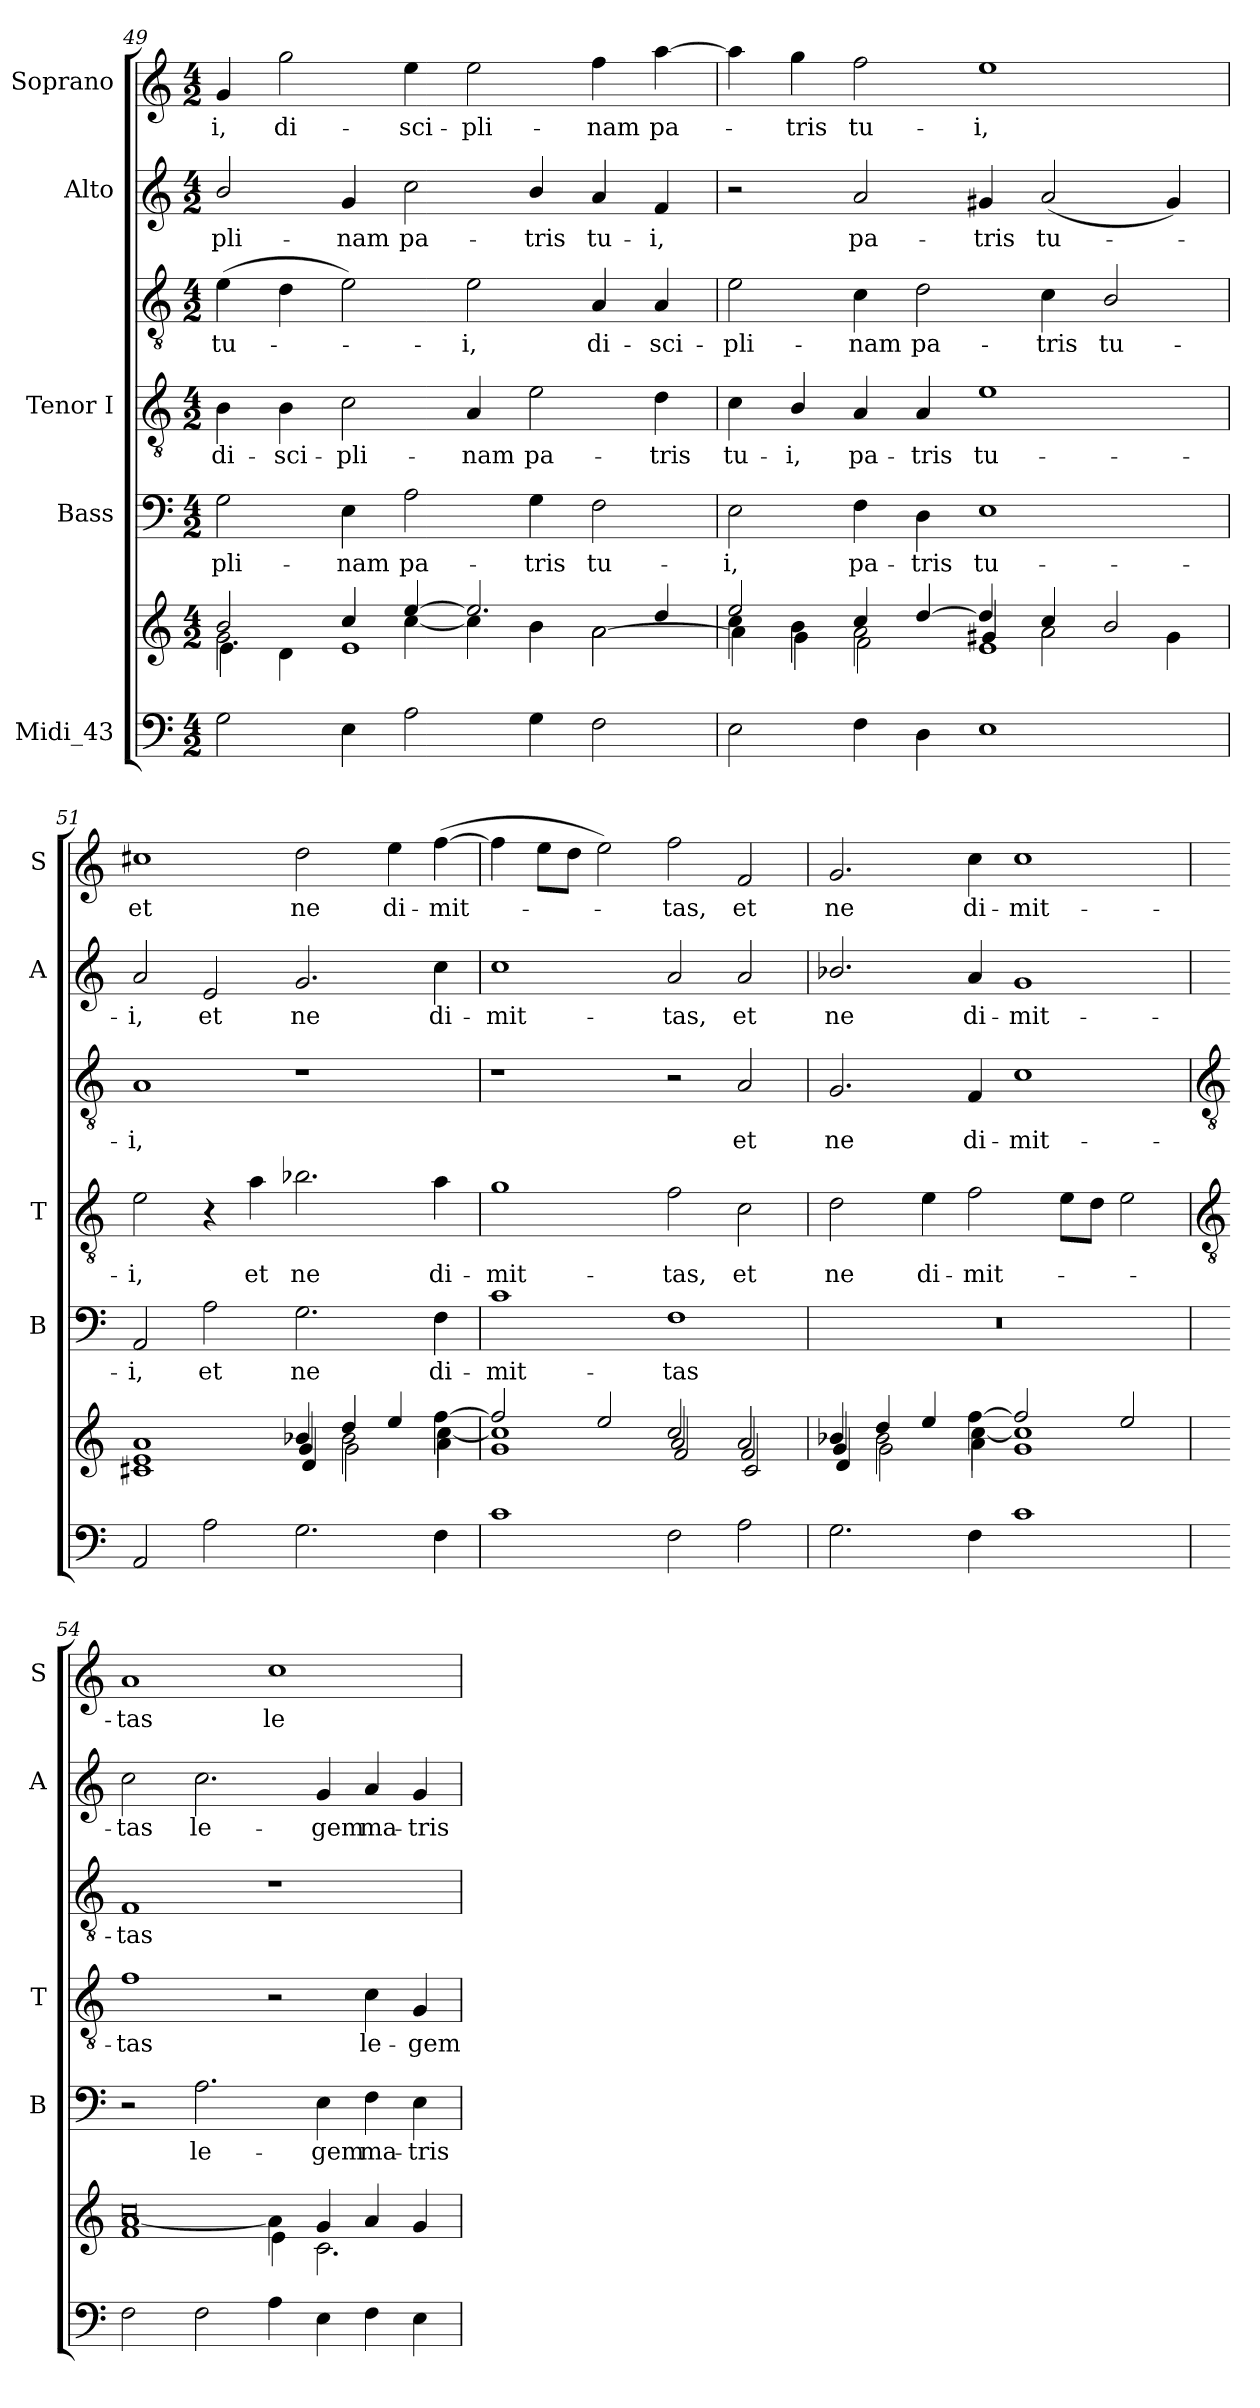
**kern	**kern	**kern	**text	**kern	**text	**kern	**text	**kern	**text	**kern	**text
*part5	*part5	*part4	*part4	*part3	*part3	*part3	*part3	*part2	*part2	*part1	*part1
*staff7	*staff6	*staff5	*staff5	*staff4	*staff4	*staff3	*staff3	*staff2	*staff2	*staff1	*staff1
*I"Midi_43	*	*I"Bass	*	*I"Tenor I	*	*	*	*I"Alto	*	*I"Soprano	*
*	*	*I'B	*	*I'T	*	*	*	*I'A	*	*I'S	*
!!LO:LB:g=z
*clefF4	*clefG2	*clefF4	*	*clefGv2	*	*clefGv2	*	*clefG2	*	*clefG2	*
*k[]	*k[]	*k[]	*	*k[]	*	*k[]	*	*k[]	*	*k[]	*
*C:	*C:	*C:	*	*C:	*	*C:	*	*C:	*	*C:	*
*M4/2	*M4/2	*M4/2	*	*M4/2	*	*M4/2	*	*M4/2	*	*M4/2	*
=49	=49	=49	=49	=49	=49	=49	=49	=49	=49	=49	=49
*	*^	*	*	*	*	*	*	*	*	*	*
*	*	*^	*	*	*	*	*	*	*	*	*	*
!	!	!	!	!	!LO:LY:b	!	!LO:LY:b	!	!LO:LY:b	!	!LO:LY:b	!	!LO:LY:b
2G	2b/	2.g\	4e\	2G	-pli-	4B	-di-	(>4e	tu-	2b/	-pli-	4g	-i,
!	!	!	!	!	!	!	!LO:LY:b	!	!	!	!	!	!LO:LY:b
.	.	.	4d\	.	.	4B	-sci-	4d	.	.	.	2gg	di-
!	!	!	!	!	!LO:LY:b	!	!LO:LY:b	!	!	!	!LO:LY:b	!	!
4E	4cc/	.	1e\	4E	-nam	2c	-pli-	2e)	.	4g	-nam	.	.
!	!	!	!	!	!LO:LY:b	!	!	!	!	!	!LO:LY:b	!	!LO:LY:b
2A	[4ee/	[4cc\	.	2A	pa-	.	.	.	.	2cc	pa-	4ee	-sci-
!	!	!	!	!	!	!	!LO:LY:b	!	!LO:LY:b	!	!	!	!LO:LY:b
.	2.ee/]	4cc\]	.	.	.	4A	-nam	2e	i,	.	.	2ee	-pli-
!	!	!	!	!	!LO:LY:b	!	!LO:LY:b	!	!	!	!LO:LY:b	!	!
4G	.	4b\	.	4G	-tris	2e	pa-	.	.	4b/	-tris	.	.
!	!	!	!	!	!LO:LY:b	!	!	!	!LO:LY:b	!	!LO:LY:b	!	!LO:LY:b
2F	.	2a\	[2a\	2F	tu-	.	.	4A	di-	4a	tu-	4ff	-nam
!	!	!	!	!	!	!	!LO:LY:b	!	!LO:LY:b	!	!LO:LY:b	!	!LO:LY:b
.	4dd/	.	.	.	.	4d	-tris	4A	-sci-	4f	-i,	[4aa	pa-
=50	=50	=50	=50	=50	=50	=50	=50	=50	=50	=50	=50	=50	=50
!	!	!	!	!	!LO:LY:b	!	!LO:LY:b	!	!LO:LY:b	!	!	!	!
2E	2ee/	4cc\	4a\]	2E	-i,	4c	-tu-	2e	pli-	2r	.	4aa]	.
!	!	!	!	!	!	!	!LO:LY:b	!	!	!	!	!	!LO:LY:b
.	.	4b\	4g\	.	.	4B/	-i,	.	.	.	.	4gg	tris
!	!	!	!	!	!LO:LY:b	!	!LO:LY:b	!	!LO:LY:b	!	!LO:LY:b	!	!LO:LY:b
4F	4cc/	2a\	2f\	4F	pa-	4A	pa-	4c	-nam	2a	pa-	2ff	tu-
!	!	!	!	!	!LO:LY:b	!	!LO:LY:b	!	!LO:LY:b	!	!	!	!
4D	[4dd/	.	.	4D	-tris	4A/	-tris	2d	pa-	.	.	.	.
!	!	!	!	!	!LO:LY:b	!	!LO:LY:b	!	!	!	!LO:LY:b	!	!LO:LY:b
1E	4dd/]	4g#X/	1e\	1E	tu-	1e	tu-	.	.	4g#X	-tris	1ee	-i,
!	!	!	!	!	!	!	!	!	!LO:LY:b	!	!LO:LY:b	!	!
.	4cc/	2a\	.	.	.	.	.	4c	-tris	(<2a	tu-	.	.
!	!	!	!	!	!	!	!	!	!LO:LY:b	!	!	!	!
.	2b/	.	.	.	.	.	.	2B/	tu-	.	.	.	.
.	.	4g#\	.	.	.	.	.	.	.	4g#)	.	.	.
=51	=51	=51	=51	=51	=51	=51	=51	=51	=51	=51	=51	=51	=51
!	!	!	!	!	!LO:LY:b	!	!LO:LY:b	!	!LO:LY:b	!	!LO:LY:b	!	!LO:LY:b
2AA	1a/	1e\	1c#X\	2AA	-i,	2e	i,	1A	-i,	2a	i,	1cc#X	et
!	!	!	!	!	!LO:LY:b	!	!	!	!	!	!LO:LY:b	!	!
2A	.	.	.	2A	et	4r	.	.	.	2e	et	.	.
!	!	!	!	!	!	!	!LO:LY:b	!	!	!	!	!	!
.	.	.	.	.	.	4a	et	.	.	.	.	.	.
!	!	!	!	!	!LO:LY:b	!	!LO:LY:b	!	!	!	!LO:LY:b	!	!LO:LY:b
2.G	4b-X/	4g/	4d/	2.G	ne	2.b-X	ne	1r	.	2.g	ne	2dd	ne
.	4dd/	2b-\	2g\	.	.	.	.	.	.	.	.	.	.
!	!	!	!	!	!	!	!	!	!	!	!	!	!LO:LY:b
.	4ee/	.	.	.	.	.	.	.	.	.	.	4ee	di-
!	!	!	!	!	!LO:LY:b	!	!LO:LY:b	!	!	!	!LO:LY:b	!	!LO:LY:b
4F	[4ff\	[4cc\	4a\	4F	di-	4a	di-	.	.	4cc	di-	(>[4ff	-mit-
=52	=52	=52	=52	=52	=52	=52	=52	=52	=52	=52	=52	=52	=52
!	!	!	!	!	!LO:LY:b	!	!LO:LY:b	!	!	!	!LO:LY:b	!	!
1c	2ff/]	1cc\]	1g\	1c	-mit-	1g	mit-	1r	.	1cc	-mit-	4ff]	.
.	.	.	.	.	.	.	.	.	.	.	.	8eeL	.
.	.	.	.	.	.	.	.	.	.	.	.	8ddJ	.
.	2ee/	.	.	.	.	.	.	.	.	.	.	2ee)	.
!	!	!	!	!	!LO:LY:b	!	!LO:LY:b	!	!	!	!LO:LY:b	!	!LO:LY:b
2F	2cc/	2a/	2f/	1F	-tas	2f	-tas,	2r	.	2a	-tas,	2ff	tas,
!	!	!	!	!	!	!	!LO:LY:b	!	!LO:LY:b	!	!LO:LY:b	!	!LO:LY:b
2A	2a/	2f/	2c/	.	.	2c	et	2A	-et	2a	et	2f	et
=53	=53	=53	=53	=53	=53	=53	=53	=53	=53	=53	=53	=53	=53
!	!	!	!	!	!	!	!LO:LY:b	!	!LO:LY:b	!	!LO:LY:b	!	!LO:LY:b
2.G	4b-X/	4g/	4d/	0r	.	2d	-ne	2.G	ne	2.b-X/	ne	2.g	ne
.	4dd/	2b-\	2g\	.	.	.	.	.	.	.	.	.	.
!	!	!	!	!	!	!	!LO:LY:b	!	!	!	!	!	!
.	4ee/	.	.	.	.	4e	di-	.	.	.	.	.	.
!	!	!	!	!	!	!	!LO:LY:b	!	!LO:LY:b	!	!LO:LY:b	!	!LO:LY:b
4F	[4ff\	[4cc\	4a\	.	.	2f	-mit-	4F	di-	4a	di-	4cc	di-
!	!	!	!	!	!	!	!	!	!LO:LY:b	!	!LO:LY:b	!	!LO:LY:b
1c	2ff/]	1cc\]	1g\	.	.	.	.	1c	-mit-	1g	-mit-	1cc	-mit-
.	.	.	.	.	.	8eL	.	.	.	.	.	.	.
.	.	.	.	.	.	8dJ	.	.	.	.	.	.	.
.	2ee/	.	.	.	.	2e	.	.	.	.	.	.	.
!!LO:LB:g=z
=54	=54	=54	=54	=54	=54	=54	=54	=54	=54	=54	=54	=54	=54
*	*	*	*	*	*	*clefGv2	*	*clefGv2	*	*	*	*	*
!	!	!	!	!	!	!	!LO:LY:b	!	!LO:LY:b	!	!LO:LY:b	!	!LO:LY:b
2F	0cc/	[1a\	1f\	2r	.	1f	tas	1F	tas	2cc	-tas	1a	-tas
!	!	!	!	!	!LO:LY:b	!	!	!	!	!	!LO:LY:b	!	!
2F	.	.	.	2.A	le-	.	.	.	.	2.cc	le-	.	.
!	!	!	!	!	!	!	!	!	!	!	!	!	!LO:LY:b
4A	.	4a\]	4e\	.	.	2r	.	1r	.	.	.	1cc	le-
!	!	!	!	!	!LO:LY:b	!	!	!	!	!	!LO:LY:b	!	!
4E	.	4g/	2.c\	4E	-gem	.	.	.	.	4g	-gem	.	.
!	!	!	!	!	!LO:LY:b	!	!LO:LY:b	!	!	!	!LO:LY:b	!	!
4F	.	4a/	.	4F	ma-	4c	le-	.	.	4a	ma-	.	.
!	!	!	!	!	!LO:LY:b	!	!LO:LY:b	!	!	!	!LO:LY:b	!	!
4E	.	4g/	.	4E	-tris	4G	-gem	.	.	4g	-tris	.	.
*	*v	*v	*v	*	*	*	*	*	*	*	*	*	*
=	=	=	=	=	=	=	=	=	=	=	=
*-	*-	*-	*-	*-	*-	*-	*-	*-	*-	*-	*-
